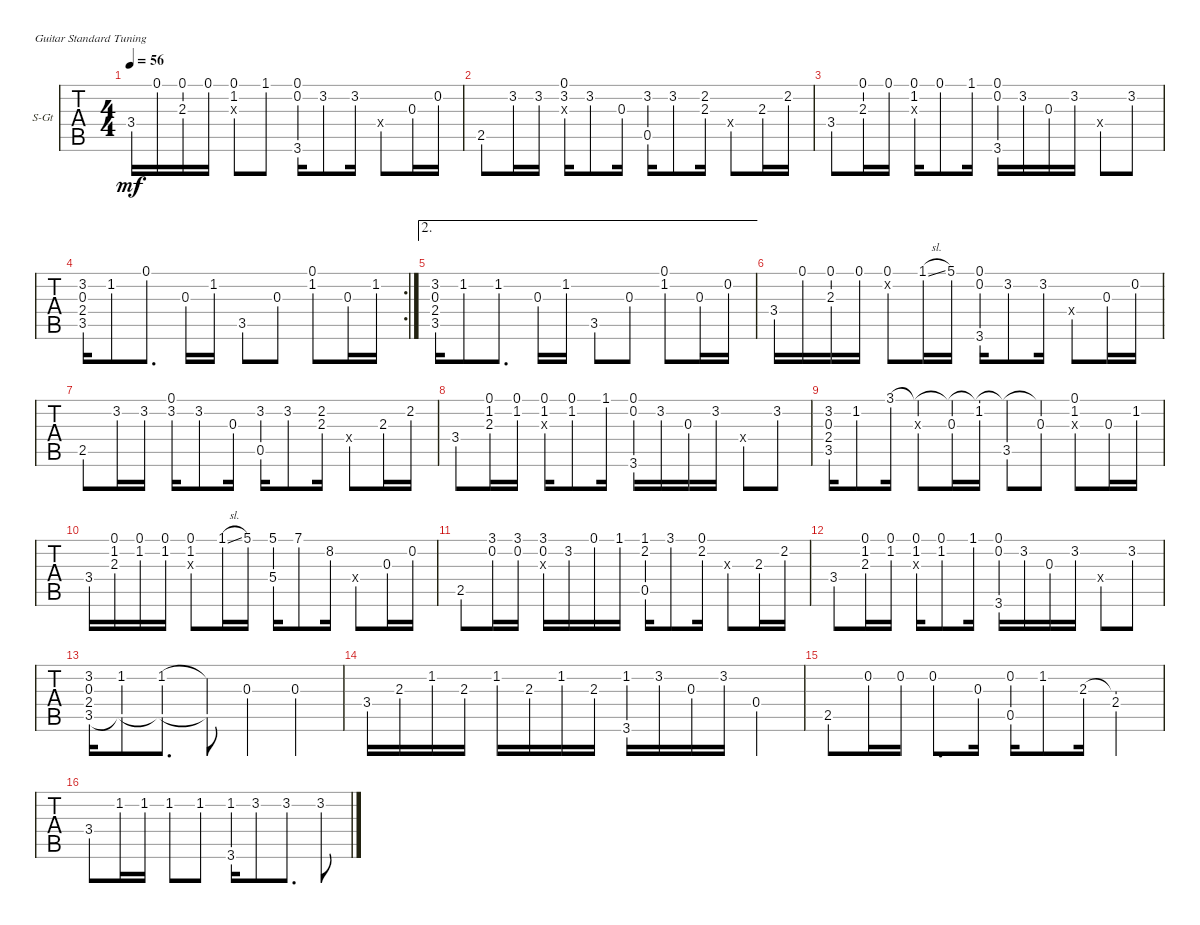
\defaultSystemsLayout 4
\bracketExtendMode groupsimilarinstruments
\firstSystemTrackNameOrientation horizontal
\otherSystemsTrackNameOrientation horizontal
\track ("Steel Guitar" "S-Gt") {instrument acousticguitarsteel}
\staff {tabs}
\tuning (E4 B3 G3 D3 A2 E2)
\ts (4 4)
\tempo 56
\clef g2
\ks c
3.4.16{dy mf} 0.1.16 (0.1 2.3).16 0.1.16 (0.1 1.2 0.3{x}).8 1.1.8 (3.6 0.1 0.2).16 3.2.8 3.2.16 0.4{x}.8 0.3.16 0.2.16 |
2.5.8 3.2.16 3.2.16 (3.2 0.1 0.3{x}).16 3.2.8 0.3.16 (3.2 0.5).16 3.2.8 (2.3 2.2).16 2.4{x}.8 2.3.16 2.2.16 |
3.4.8 (2.3 0.1).16 0.1.16 (1.2 0.1 0.3{x}).16 0.1.8 1.1.16 (3.6 0.1 0.2).16 3.2.16 0.3.16 3.2.16 0.4{x}.8 3.2.8 |
\rc 2
(3.5 3.2 0.3 2.4).16 1.2.8 0.1.8{d} 0.3.16 1.2.16 3.5.8 0.3.8 (0.1 1.2).8 0.3.16 1.2.16 |
\ae 2
(3.5 3.2 0.3 2.4).16 1.2.8 1.2.8{d} 0.3.16 1.2.16 3.5.8 0.3.8 (1.2 0.1).8 0.3.16 0.2.16 |
3.4.16 0.1.16 (0.1 2.3).16 0.1.16 (1.2{x} 0.1).8 1.1{sl}.16 5.1.16 (3.6 0.1 0.2).16 3.2.8 3.2.16 0.4{x}.8 0.3.16 0.2.16 |
2.5.8 3.2.16 3.2.16 (3.2 0.1).16 3.2.8 0.3.16 (3.2 0.5).16 3.2.8 (2.3 2.2).16 2.4{x}.8 2.3.16 2.2.16 |
3.4.8 (2.3 1.2 0.1).16 (1.2 0.1).16 (1.2 0.1 0.3{x}).16 (1.2 0.1).8 1.1.16 (3.6 0.1 0.2).16 3.2.16 0.3.16 3.2.16 0.4{x}.8 3.2.8 |
(3.5 3.2 0.3 2.4).16 1.2.8 3.1.16 (0.3{x} 3.1{t}).8 (0.3 3.1{t}).16 (1.2 3.1{t}).16 (3.5 3.1{t}).8 (0.3 3.1{t}).8 (0.1 1.2 0.3{x}).8 0.3.16 1.2.16 |
3.4.16 (2.3 0.1 1.2).16 (1.2 0.1).16 (0.1 1.2).16 (1.2 0.1 2.3{x}).8 1.1{sl}.16 5.1.16 (5.1 5.4).16 7.1.8 8.2.16 0.4{x}.8 0.3.16 0.2.16 |
2.5.8 (3.1 0.2).16 (3.1 0.2).16 (3.1 0.2 0.3{x}).16 3.2.16 0.1.16 1.1.16 (0.5 1.1 2.2).16 3.1.8 (2.2 0.1).16 0.3{x}.8 2.3.16 2.2.16 |
3.4.8 (2.3 1.2 0.1).16 (1.2 0.1).16 (1.2 0.1 0.3{x}).16 (1.2 0.1).8 1.1.16 (3.6 0.1 0.2).16 3.2.16 0.3.16 3.2.16 0.4{x}.8 3.2.8 |
(3.5 3.2 0.3 2.4).16 (1.2 3.5{t}).8 (1.2 3.5{t}).8{d} (1.2{t} 3.5{t}).8 0.3.4 0.3.4 |
3.4.16 2.3.16 1.2.16 2.3.16 1.2.16 2.3.16 1.2.16 2.3.16 (1.2 3.6).16 3.2.16 0.3.16 3.2.16 0.4.4 |
2.5.8 0.2.16 0.2.16 0.2.8{d} 0.3.16 (0.2 0.5).16 1.2.8 2.3.16 (2.4 2.3{t}).4 |
3.4.8 1.2.16 1.2.16 1.2.8 1.2.8 (1.2 3.6).16 3.2.8 3.2.8{d} 3.2.8
